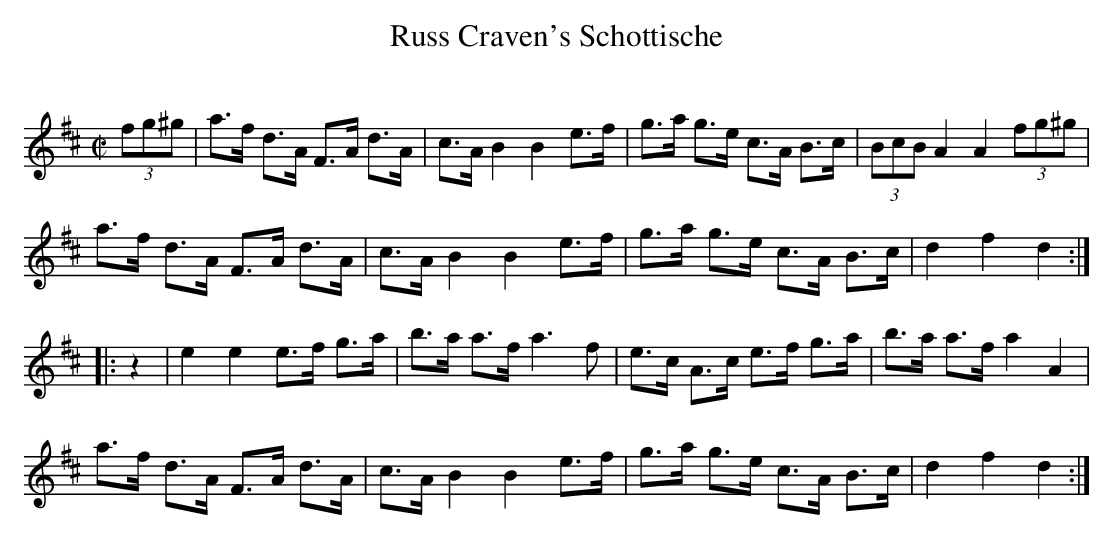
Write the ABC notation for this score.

X:1
T: Russ Craven's Schottische
C:
M:C|
K:D
(3fg^g|a>f d>A F>A d>A|c>AB2B2e>f|g>a g>e c>A B>c|(3BcBA2A2(3fg^g|
a>f d>A F>A d>A|c>AB2B2e>f|g>a g>e c>A B>c|d2f2d2:|
|:z2|e2e2e>f g>a|b>a a>fa3f|e>c A>c e>f g>a|b>a a>fa2A2|
a>f d>A F>A d>A|c>AB2B2e>f|g>a g>e c>A B>c|d2f2d2:|
